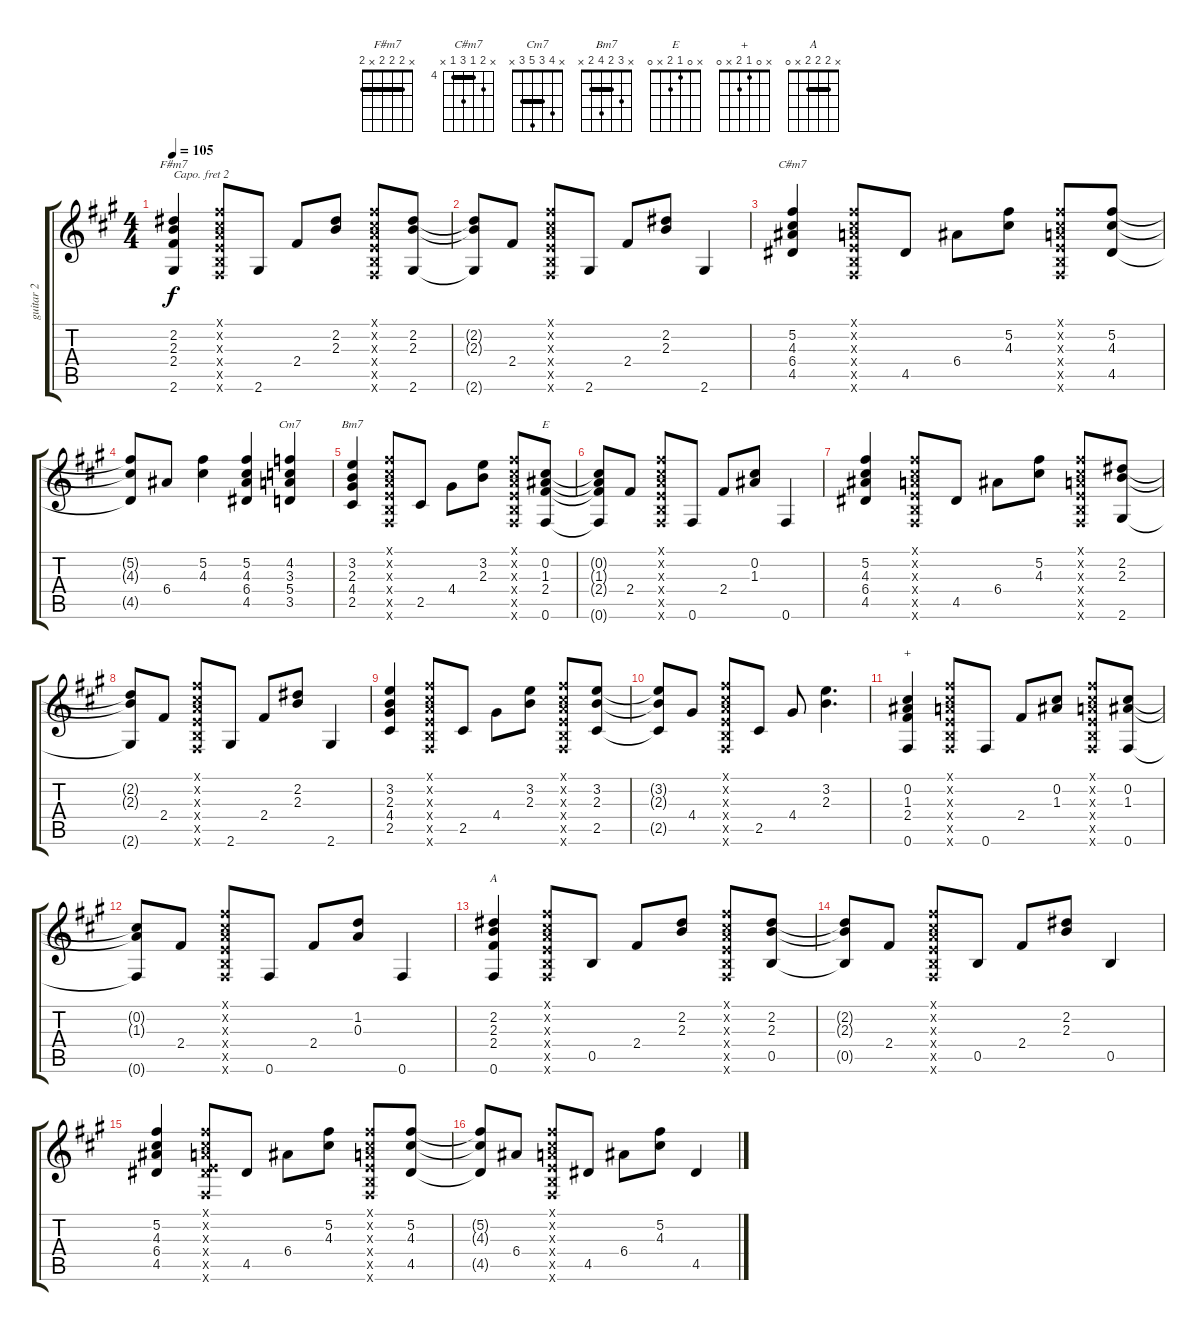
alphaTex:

\track ("guitar 2" "guitar 2") {instrument acousticguitarsteel}
\staff {score tabs}
\capo 2
\tuning (E4 B3 G3 D3 A2 E2) {hide}
\chord ("F#m7" x 2 2 2 x 2) {barre 2}
\chord ("C#m7" x 5 4 6 4 x) {firstfret 4 barre 4}
\chord ("Cm7" x 4 3 5 3 x) {barre 3}
\chord ("Bm7" x 3 2 4 2 x) {barre 2}
\chord ("E" x 0 1 2 x 0)
\chord ("+" x 0 1 2 x 0)
\chord ("A" x 2 2 2 x 0) {barre 2}
\ts (4 4)
\tempo 105
\clef g2
\ks a
(2.2 2.3 2.4 2.6).4{ch "F#m7" dy f} (0.1{x} 0.2{x} 0.3{x} 0.4{x} 0.5{x} 0.6{x}).8 2.6.8 2.4.8 (2.2 2.3).8 (0.1{x} 0.2{x} 0.3{x} 0.4{x} 0.5{x} 0.6{x}).8 (2.2 2.3 2.6).8 |
(2.2{t} 2.3{t} 2.6{t}).8 2.4.8 (0.1{x} 0.2{x} 0.3{x} 0.4{x} 0.5{x} 0.6{x}).8 2.6.8 2.4.8 (2.2 2.3).8 2.6.4 |
(5.2 4.3 6.4 4.5).4{ch "C#m7"} (0.1{x} 0.2{x} 0.3{x} 0.4{x} 0.5{x} 0.6{x}).8 4.5.8 6.4.8 (5.2 4.3).8 (0.1{x} 0.2{x} 0.3{x} 0.4{x} 0.5{x} 0.6{x}).8 (5.2 4.3 4.5).8 |
(5.2{t} 4.3{t} 4.5{t}).8 6.4.8 (5.2 4.3).4 (5.2 4.3 6.4 4.5).4 (4.2 3.3 5.4 3.5).4{ch "Cm7"} |
(3.2 2.3 4.4 2.5).4{ch "Bm7"} (0.1{x} 0.2{x} 0.3{x} 0.4{x} 0.5{x} 0.6{x}).8 2.5.8 4.4.8 (3.2 2.3).8 (0.1{x} 0.2{x} 0.3{x} 0.4{x} 0.5{x} 0.6{x}).8 (0.2 1.3 2.4 0.6).8{ch "E"} |
(0.2{t} 1.3{t} 2.4{t} 0.6{t}).8 2.4.8 (0.1{x} 0.2{x} 0.3{x} 0.4{x} 0.5{x} 0.6{x}).8 0.6.8 2.4.8 (0.2 1.3).8 0.6.4 |
(5.2 4.3 6.4 4.5).4 (0.1{x} 0.2{x} 0.3{x} 0.4{x} 0.5{x} 0.6{x}).8 4.5.8 6.4.8 (5.2 4.3).8 (0.1{x} 0.2{x} 0.3{x} 0.4{x} 0.5{x} 0.6{x}).8 (2.2 2.3 2.6).8 |
(2.2{t} 2.3{t} 2.6{t}).8 2.4.8 (0.1{x} 0.2{x} 0.3{x} 0.4{x} 0.5{x} 0.6{x}).8 2.6.8 2.4.8 (2.2 2.3).8 2.6.4 |
(3.2 2.3 4.4 2.5).4 (0.1{x} 0.2{x} 0.3{x} 0.4{x} 0.5{x} 0.6{x}).8 2.5.8 4.4.8 (3.2 2.3).8 (0.1{x} 0.2{x} 0.3{x} 0.4{x} 0.5{x} 0.6{x}).8 (3.2 2.3 2.5).8 |
(3.2{t} 2.3{t} 2.5{t}).8 4.4.8 (0.1{x} 0.2{x} 0.3{x} 0.4{x} 0.5{x} 0.6{x}).8 2.5.8 4.4.8 (3.2 2.3).4{d} |
(0.2 1.3 2.4 0.6).4{ch "+"} (0.1{x} 0.2{x} 0.3{x} 0.4{x} 0.5{x} 0.6{x}).8 0.6.8 2.4.8 (0.2 1.3).8 (0.1{x} 0.2{x} 0.3{x} 0.4{x} 0.5{x} 0.6{x}).8 (0.2 1.3 0.6).8 |
(0.2{t} 1.3{t} 0.6{t}).8 2.4.8 (0.1{x} 0.2{x} 0.3{x} 0.4{x} 0.5{x} 0.6{x}).8 0.6.8 2.4.8 (1.2 0.3).8 0.6.4 |
(2.2 2.3 2.4 0.6).4{ch "A"} (0.1{x} 0.2{x} 0.3{x} 0.4{x} 0.5{x} 0.6{x}).8 0.5.8 2.4.8 (2.2 2.3).8 (0.1{x} 0.2{x} 0.3{x} 0.4{x} 0.5{x} 0.6{x}).8 (2.2 2.3 0.5).8 |
(2.2{t} 2.3{t} 0.5{t}).8 2.4.8 (0.1{x} 0.2{x} 0.3{x} 0.4{x} 0.5{x} 0.6{x}).8 0.5.8 2.4.8 (2.2 2.3).8 0.5.4 |
(5.2 4.3 6.4 4.5).4 (0.1{x} 0.2{x} 0.3{x} 0.4{x} 4.5{x} 0.6{x}).8 4.5.8 6.4.8 (5.2 4.3).8 (0.1{x} 0.2{x} 0.3{x} 0.4{x} 0.5{x} 0.6{x}).8 (5.2 4.3 4.5).8 |
(5.2{t} 4.3{t} 4.5{t}).8 6.4.8 (0.1{x} 0.2{x} 0.3{x} 0.4{x} 0.5{x} 0.6{x}).8 4.5.8 6.4.8 (5.2 4.3).8 4.5.4
